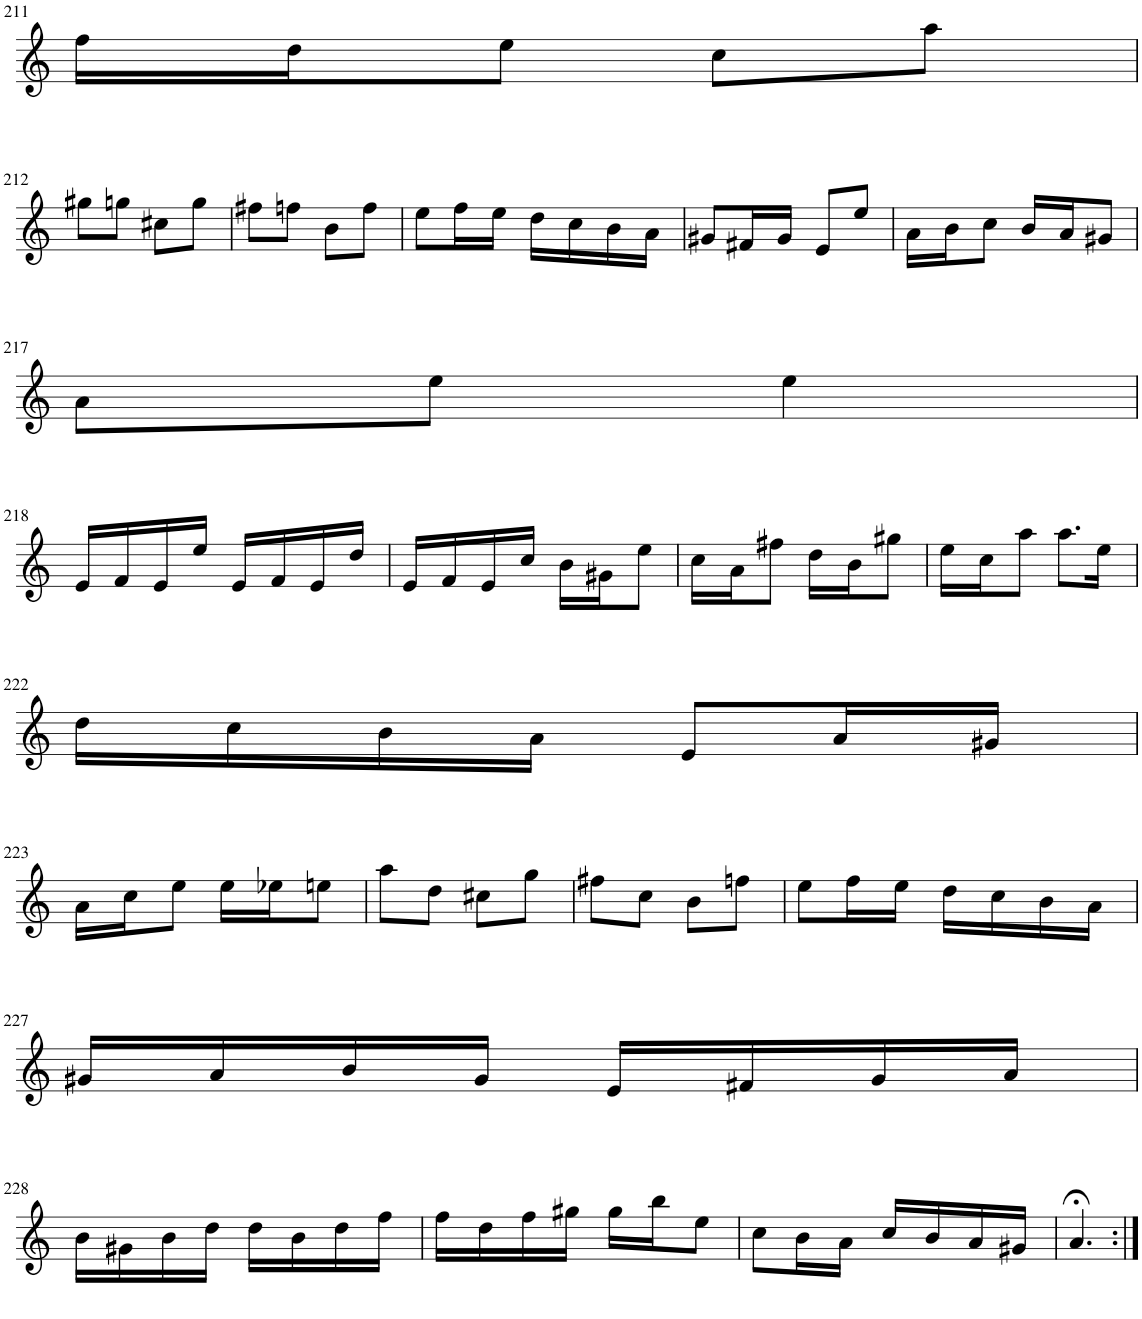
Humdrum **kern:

**kern
*part1
*staff1
*I"Flauto
!!LO:PB:g=z
*clefG2
*k[]
*M2/4
=211
16ff\LL
16dd\J
8ee\J
8cc\L
8aa\J
!!LO:LB:g=z
=212
8gg#X\L
8ggn\J
8cc#X\L
8gg\J
=213
8ff#X\L
8ffn\J
8b\L
8ff\J
=214
8ee\L
16ff\L
16ee\JJ
16dd\LL
16cc\
16b\
16a\JJ
=215
8g#X/L
16f#X/L
16g#/JJ
8e/L
8ee/J
=216
16a\LL
16b\J
8cc\J
16b/LL
16a/J
8g#X/J
!!LO:LB:g=z
=217
8a\L
8ee\J
4ee\
!!LO:LB:g=z
=218
16e/LL
16f/
16e/
16ee/JJ
16e/LL
16f/
16e/
16dd/JJ
=219
16e/LL
16f/
16e/
16cc/JJ
16b\LL
16g#X\J
8ee\J
=220
16cc\LL
16a\J
8ff#X\J
16dd\LL
16b\J
8gg#X\J
=221
16ee\LL
16cc\J
8aa\J
8.aa\L
16ee\Jk
!!LO:LB:g=z
=222
16dd\LL
16cc\
16b\
16a\JJ
8e/L
16a/L
16g#X/JJ
!!LO:LB:g=z
=223
16a\LL
16cc\J
8ee\J
16ee\LL
16ee-X\J
8een\J
=224
8aa\L
8dd\J
8cc#X\L
8gg\J
=225
8ff#X\L
8cc\J
8b\L
8ffn\J
=226
8ee\L
16ff\L
16ee\JJ
16dd\LL
16cc\
16b\
16a\JJ
!!LO:LB:g=z
=227
16g#X/LL
16a/
16b/
16g#/JJ
16e/LL
16f#X/
16g#/
16a/JJ
!!LO:LB:g=z
=228
16b\LL
16g#X\
16b\
16dd\JJ
16dd\LL
16b\
16dd\
16ff\JJ
=229
16ff\LL
16dd\
16ff\
16gg#X\JJ
16gg#\LL
16bb\J
8ee\J
=230
8cc\L
16b\L
16a\JJ
16cc/LL
16b/
16a/
16g#X/JJ
=231
4.a;</
=:|!
*-
